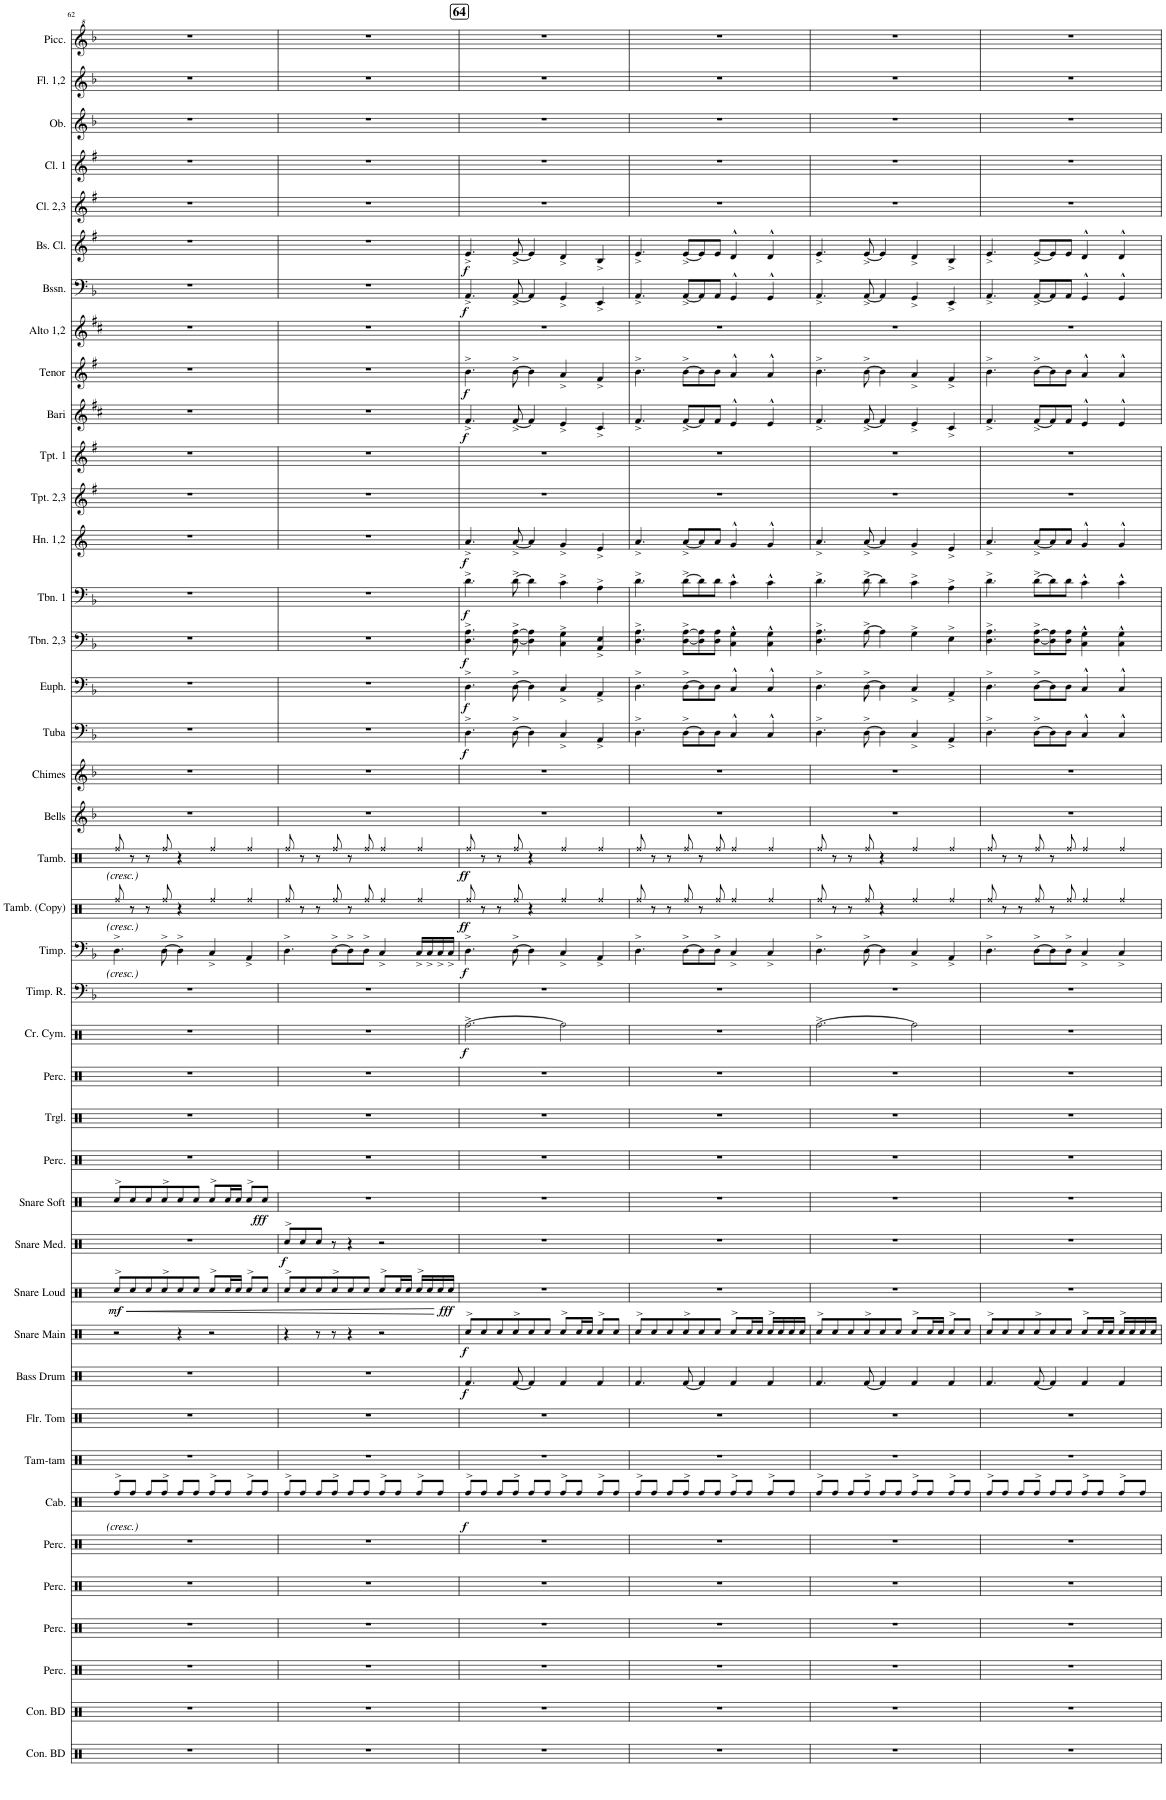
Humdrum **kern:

**kern	**kern	**kern	**kern	**kern	**kern	**kern	**dynam	**kern	**kern	**kern	**dynam	**kern	**dynam	**kern	**dynam	**kern	**dynam	**kern	**dynam	**kern	**kern	**kern	**kern	**dynam	**kern	**kern	**dynam	**kern	**dynam	**kern	**dynam	**kern	**kern	**kern	**dynam	**kern	**dynam	**kern	**dynam	**kern	**dynam	**kern	**dynam	**kern	**kern	**kern	**dynam	**kern	**dynam	**kern	**kern	**dynam	**kern	**dynam	**kern	**kern	**kern	**kern	**kern
*part41	*part40	*part39	*part38	*part37	*part36	*part35	*part35	*part34	*part33	*part32	*part32	*part31	*part31	*part30	*part30	*part29	*part29	*part28	*part28	*part27	*part26	*part25	*part24	*part24	*part23	*part22	*part22	*part21	*part21	*part20	*part20	*part19	*part18	*part17	*part17	*part16	*part16	*part15	*part15	*part14	*part14	*part13	*part13	*part12	*part11	*part10	*part10	*part9	*part9	*part8	*part7	*part7	*part6	*part6	*part5	*part4	*part3	*part2	*part1
*staff41	*staff40	*staff39	*staff38	*staff37	*staff36	*staff35	*staff35	*staff34	*staff33	*staff32	*staff32	*staff31	*staff31	*staff30	*staff30	*staff29	*staff29	*staff28	*staff28	*staff27	*staff26	*staff25	*staff24	*staff24	*staff23	*staff22	*staff22	*staff21	*staff21	*staff20	*staff20	*staff19	*staff18	*staff17	*staff17	*staff16	*staff16	*staff15	*staff15	*staff14	*staff14	*staff13	*staff13	*staff12	*staff11	*staff10	*staff10	*staff9	*staff9	*staff8	*staff7	*staff7	*staff6	*staff6	*staff5	*staff4	*staff3	*staff2	*staff1
*I"Concert Bass Drum	*I"Concert Bass Drum	*I"Percussion	*I"Percussion	*I"Percussion	*I"Percussion	*I"Cabasa	*	*I"Large Tam-tam	*I"Deep Floor Tom	*I"Bass Drum	*	*I"Snare Main	*	*I"Snare Loud	*	*I"Snare Medium	*	*I"Snare Soft	*	*I"Snare Drum Bass Drum	*I"Triangle	*I"Percussion	*I"Crash Cymbal	*	*I"Timpani Rolls	*I"Timpani	*	*I"Tambourine (Copy)	*	*I"Tambourine	*	*I"Bells	*I"Chimes	*I"Tuba	*	*I"Euphonium	*	*I"2nd &amp; 3rd Trombones	*	*I"1st Trombone	*	*I"1st &amp; 2nd Horns in F	*	*I"2nd &amp; 3rd Bb Trumpets	*I"1st Bb Trumpet	*I"Eb Baritone Saxophone	*	*I"Bb Tenor Saxophone	*	*I"1st &amp; 2nd Eb Alto Saxophones	*I"Bassoon	*	*I"Bb Bass Clarinet	*	*I"2nd &amp; 3rd Bb Clarinets	*I"1st Bb Clarinet	*I"Oboe	*I"1st &amp; 2nd Flutes	*I"Piccolo
*I'Con. BD	*I'Con. BD	*I'Perc.	*I'Perc.	*I'Perc.	*I'Perc.	*I'Cab.	*	*I'Tam-tam	*I'Flr. Tom	*I'Bass Drum	*	*I'Snare Main	*	*I'Snare Loud	*	*I'Snare Med.	*	*I'Snare Soft	*	*	*I'Trgl.	*I'Perc.	*I'Cr. Cym.	*	*I'Timp. R.	*I'Timp.	*	*I'Tamb. (Copy)	*	*I'Tamb.	*	*I'Bells	*I'Chimes	*I'Tuba	*	*I'Euph.	*	*I'Tbn. 2,3	*	*I'Tbn. 1	*	*I'Hn. 1,2	*	*I'Tpt. 2,3	*I'Tpt. 1	*I'Bari	*	*I'Tenor	*	*I'Alto 1,2	*I'Bssn.	*	*I'Bs. Cl.	*	*I'Cl. 2,3	*I'Cl. 1	*I'Ob.	*I'Fl. 1,2	*I'Picc.
!!LO:PB:g=z
*clefX	*clefX	*clefX	*clefX	*clefX	*clefX	*clefX	*	*clefX	*clefX	*clefX	*	*clefX	*	*clefX	*	*clefX	*	*clefX	*	*clefX	*clefX	*clefX	*clefX	*	*clefF4	*clefF4	*	*clefX	*	*clefX	*	*clefG2	*clefG2	*clefF4	*	*clefF4	*	*clefF4	*	*clefF4	*	*clefG2	*	*clefG2	*clefG2	*clefG2	*	*clefG2	*	*clefG2	*clefF4	*	*clefG2	*	*clefG2	*clefG2	*clefG2	*clefG2	*clefG^2
*	*	*	*	*	*	*	*	*	*	*	*	*	*	*	*	*	*	*	*	*	*	*	*	*	*	*	*	*	*	*	*	*Trd-14c-24	*	*	*	*	*	*	*	*	*	*Trd4c7	*	*Trd1c2	*Trd1c2	*Trd12c21	*	*Trd8c14	*	*Trd5c9	*	*	*Trd8c14	*	*Trd1c2	*Trd1c2	*	*	*Trd-7c-12
*k[]	*k[]	*k[]	*k[]	*k[]	*k[]	*k[]	*	*k[]	*k[]	*k[]	*	*k[]	*	*k[]	*	*k[]	*	*k[]	*	*k[]	*k[]	*k[]	*k[]	*	*k[b-]	*k[b-]	*	*k[]	*	*k[]	*	*k[b-]	*k[b-]	*k[b-]	*	*k[b-]	*	*k[b-]	*	*k[b-]	*	*k[]	*	*k[f#]	*k[f#]	*k[f#c#]	*	*k[f#]	*	*k[f#c#]	*k[b-]	*	*k[f#]	*	*k[f#]	*k[f#]	*k[b-]	*k[b-]	*k[b-]
*M5/4	*M5/4	*M5/4	*M5/4	*M5/4	*M5/4	*M5/4	*	*M5/4	*M5/4	*M5/4	*	*M5/4	*	*M5/4	*	*M5/4	*	*M5/4	*	*M5/4	*M5/4	*M5/4	*M5/4	*	*M5/4	*M5/4	*	*M5/4	*	*M5/4	*	*M5/4	*M5/4	*M5/4	*	*M5/4	*	*M5/4	*	*M5/4	*	*M5/4	*	*M5/4	*M5/4	*M5/4	*	*M5/4	*	*M5/4	*M5/4	*	*M5/4	*	*M5/4	*M5/4	*M5/4	*M5/4	*M5/4
=62	=62	=62	=62	=62	=62	=62	=62	=62	=62	=62	=62	=62	=62	=62	=62	=62	=62	=62	=62	=62	=62	=62	=62	=62	=62	=62	=62	=62	=62	=62	=62	=62	=62	=62	=62	=62	=62	=62	=62	=62	=62	=62	=62	=62	=62	=62	=62	=62	=62	=62	=62	=62	=62	=62	=62	=62	=62	=62	=62
!	!	!	!	!	!	!	!	!	!	!	!	!	!	!	!LO:HP:b	!	!	!	!	!	!	!	!	!	!	!	!	!	!	!	!	!	!	!	!	!	!	!	!	!	!	!	!	!	!	!	!	!	!	!	!	!	!	!	!	!	!	!	!
!	!	!	!	!	!	!	!	!	!	!	!	!	!	!	!LO:DY:n=1:b	!	!	!	!	!	!	!	!	!	!	!	!	!	!	!	!	!	!	!	!	!	!	!	!	!	!	!	!	!	!	!	!	!	!	!	!	!	!	!	!	!	!	!	!
4%5r	4%5r	4%5r	4%5r	4%5r	4%5r	8Rff^>/L	.	4%5r	4%5r	4%5r	.	2r	.	8Rcc^>/L	< mf	4%5r	.	8Rcc^>/L	.	4%5r	4%5r	4%5r	4%5r	.	4%5r	4.D^\	.	8Rff/	.	8Rff/	.	4%5r	4%5r	4%5r	.	4%5r	.	4%5r	.	4%5r	.	4%5r	.	4%5r	4%5r	4%5r	.	4%5r	.	4%5r	4%5r	.	4%5r	.	4%5r	4%5r	4%5r	4%5r	4%5r
.	.	.	.	.	.	8Rff/J	.	.	.	.	.	.	.	8Rcc/	.	.	.	8Rcc/	.	.	.	.	.	.	.	.	.	8r	.	8r	.	.	.	.	.	.	.	.	.	.	.	.	.	.	.	.	.	.	.	.	.	.	.	.	.	.	.	.	.
.	.	.	.	.	.	8Rff/L	.	.	.	.	.	.	.	8Rcc/	.	.	.	8Rcc/	.	.	.	.	.	.	.	.	.	8r	.	8r	.	.	.	.	.	.	.	.	.	.	.	.	.	.	.	.	.	.	.	.	.	.	.	.	.	.	.	.	.
.	.	.	.	.	.	8Rff^>/J	.	.	.	.	.	.	.	8Rcc^>/	.	.	.	8Rcc^>/	.	.	.	.	.	.	.	[8D^\	.	8Rff/	.	8Rff/	.	.	.	.	.	.	.	.	.	.	.	.	.	.	.	.	.	.	.	.	.	.	.	.	.	.	.	.	.
.	.	.	.	.	.	8Rff/L	.	.	.	.	.	4r	.	8Rcc/	.	.	.	8Rcc/	.	.	.	.	.	.	.	4D^\]	.	4r	.	4r	.	.	.	.	.	.	.	.	.	.	.	.	.	.	.	.	.	.	.	.	.	.	.	.	.	.	.	.	.
.	.	.	.	.	.	8Rff/J	.	.	.	.	.	.	.	8Rcc/J	.	.	.	8Rcc/J	.	.	.	.	.	.	.	.	.	.	.	.	.	.	.	.	.	.	.	.	.	.	.	.	.	.	.	.	.	.	.	.	.	.	.	.	.	.	.	.	.
.	.	.	.	.	.	8Rff^>/L	.	.	.	.	.	2r	.	8Rcc^>/L	.	.	.	8Rcc^>/L	.	.	.	.	.	.	.	4C^/	.	4Rff/	.	4Rff/	.	.	.	.	.	.	.	.	.	.	.	.	.	.	.	.	.	.	.	.	.	.	.	.	.	.	.	.	.
.	.	.	.	.	.	8Rff/J	.	.	.	.	.	.	.	16Rcc/L	.	.	.	16Rcc/L	.	.	.	.	.	.	.	.	.	.	.	.	.	.	.	.	.	.	.	.	.	.	.	.	.	.	.	.	.	.	.	.	.	.	.	.	.	.	.	.	.
.	.	.	.	.	.	.	.	.	.	.	.	.	.	16Rcc/JJ	.	.	.	16Rcc/JJ	.	.	.	.	.	.	.	.	.	.	.	.	.	.	.	.	.	.	.	.	.	.	.	.	.	.	.	.	.	.	.	.	.	.	.	.	.	.	.	.	.
.	.	.	.	.	.	8Rff^>/L	.	.	.	.	.	.	.	8Rcc^>/L	.	.	.	8Rcc^>/L	.	.	.	.	.	.	.	4AA^/	.	4Rff/	.	4Rff/	.	.	.	.	.	.	.	.	.	.	.	.	.	.	.	.	.	.	.	.	.	.	.	.	.	.	.	.	.
!	!	!	!	!	!	!	!	!	!	!	!	!	!	!	!	!	!	!	!LO:DY:b	!	!	!	!	!	!	!	!	!	!	!	!	!	!	!	!	!	!	!	!	!	!	!	!	!	!	!	!	!	!	!	!	!	!	!	!	!	!	!	!
.	.	.	.	.	.	8Rff/J	.	.	.	.	.	.	.	8Rcc/J	.	.	.	8Rcc/J	fff	.	.	.	.	.	.	.	.	.	.	.	.	.	.	.	.	.	.	.	.	.	.	.	.	.	.	.	.	.	.	.	.	.	.	.	.	.	.	.	.
=63	=63	=63	=63	=63	=63	=63	=63	=63	=63	=63	=63	=63	=63	=63	=63	=63	=63	=63	=63	=63	=63	=63	=63	=63	=63	=63	=63	=63	=63	=63	=63	=63	=63	=63	=63	=63	=63	=63	=63	=63	=63	=63	=63	=63	=63	=63	=63	=63	=63	=63	=63	=63	=63	=63	=63	=63	=63	=63	=63
!	!	!	!	!	!	!	!	!	!	!	!	!	!	!	!	!	!LO:DY:b	!	!	!	!	!	!	!	!	!	!	!	!	!	!	!	!	!	!	!	!	!	!	!	!	!	!	!	!	!	!	!	!	!	!	!	!	!	!	!	!	!	!
4%5r	4%5r	4%5r	4%5r	4%5r	4%5r	8Rff^>/L	.	4%5r	4%5r	4%5r	.	4r	.	8Rcc^>/L	.	8Rcc^>/L	f	4%5r	.	4%5r	4%5r	4%5r	4%5r	.	4%5r	4.D^\	.	8Rff/	.	8Rff/	.	4%5r	4%5r	4%5r	.	4%5r	.	4%5r	.	4%5r	.	4%5r	.	4%5r	4%5r	4%5r	.	4%5r	.	4%5r	4%5r	.	4%5r	.	4%5r	4%5r	4%5r	4%5r	4%5r
.	.	.	.	.	.	8Rff/J	.	.	.	.	.	.	.	8Rcc/	.	8Rcc/	.	.	.	.	.	.	.	.	.	.	.	8r	.	8r	.	.	.	.	.	.	.	.	.	.	.	.	.	.	.	.	.	.	.	.	.	.	.	.	.	.	.	.	.
.	.	.	.	.	.	8Rff/L	.	.	.	.	.	8r	.	8Rcc/	.	8Rcc/J	.	.	.	.	.	.	.	.	.	.	.	8r	.	8r	.	.	.	.	.	.	.	.	.	.	.	.	.	.	.	.	.	.	.	.	.	.	.	.	.	.	.	.	.
.	.	.	.	.	.	8Rff^>/J	.	.	.	.	.	8r	.	8Rcc^>/	.	8r	.	.	.	.	.	.	.	.	.	[8D^\L	.	8Rff/	.	8Rff/	.	.	.	.	.	.	.	.	.	.	.	.	.	.	.	.	.	.	.	.	.	.	.	.	.	.	.	.	.
.	.	.	.	.	.	8Rff/L	.	.	.	.	.	4r	.	8Rcc/	.	4r	.	.	.	.	.	.	.	.	.	8D^\]	.	8r	.	8r	.	.	.	.	.	.	.	.	.	.	.	.	.	.	.	.	.	.	.	.	.	.	.	.	.	.	.	.	.
.	.	.	.	.	.	8Rff/J	.	.	.	.	.	.	.	8Rcc/J	.	.	.	.	.	.	.	.	.	.	.	8D^\J	.	8Rff/	.	8Rff/	.	.	.	.	.	.	.	.	.	.	.	.	.	.	.	.	.	.	.	.	.	.	.	.	.	.	.	.	.
.	.	.	.	.	.	8Rff^>/L	.	.	.	.	.	2r	.	8Rcc^>/L	.	2r	.	.	.	.	.	.	.	.	.	4C^/	.	4Rff/	.	4Rff/	.	.	.	.	.	.	.	.	.	.	.	.	.	.	.	.	.	.	.	.	.	.	.	.	.	.	.	.	.
.	.	.	.	.	.	8Rff/J	.	.	.	.	.	.	.	16Rcc/L	.	.	.	.	.	.	.	.	.	.	.	.	.	.	.	.	.	.	.	.	.	.	.	.	.	.	.	.	.	.	.	.	.	.	.	.	.	.	.	.	.	.	.	.	.
.	.	.	.	.	.	.	.	.	.	.	.	.	.	16Rcc/JJ	.	.	.	.	.	.	.	.	.	.	.	.	.	.	.	.	.	.	.	.	.	.	.	.	.	.	.	.	.	.	.	.	.	.	.	.	.	.	.	.	.	.	.	.	.
.	.	.	.	.	.	8Rff^>/L	.	.	.	.	.	.	.	16Rcc^>/LL	.	.	.	.	.	.	.	.	.	.	.	16C^/LL	.	4Rff/	.	4Rff/	.	.	.	.	.	.	.	.	.	.	.	.	.	.	.	.	.	.	.	.	.	.	.	.	.	.	.	.	.
.	.	.	.	.	.	.	.	.	.	.	.	.	.	16Rcc/	.	.	.	.	.	.	.	.	.	.	.	16C^/	.	.	.	.	.	.	.	.	.	.	.	.	.	.	.	.	.	.	.	.	.	.	.	.	.	.	.	.	.	.	.	.	.
.	.	.	.	.	.	8Rff/J	.	.	.	.	.	.	.	16Rcc/	.	.	.	.	.	.	.	.	.	.	.	16C^/	.	.	.	.	.	.	.	.	.	.	.	.	.	.	.	.	.	.	.	.	.	.	.	.	.	.	.	.	.	.	.	.	.
!	!	!	!	!	!	!	!	!	!	!	!	!	!	!	!LO:DY:n=1:b	!	!	!	!	!	!	!	!	!	!	!	!	!	!	!	!	!	!	!	!	!	!	!	!	!	!	!	!	!	!	!	!	!	!	!	!	!	!	!	!	!	!	!	!
.	.	.	.	.	.	.	.	.	.	.	.	.	.	16Rcc/JJ	[ fff	.	.	.	.	.	.	.	.	.	.	16C^/JJ	.	.	.	.	.	.	.	.	.	.	.	.	.	.	.	.	.	.	.	.	.	.	.	.	.	.	.	.	.	.	.	.	.
!!LO:REH:place=s1:a:B:cj:fs=14:t=64
=64	=64	=64	=64	=64	=64	=64	=64	=64	=64	=64	=64	=64	=64	=64	=64	=64	=64	=64	=64	=64	=64	=64	=64	=64	=64	=64	=64	=64	=64	=64	=64	=64	=64	=64	=64	=64	=64	=64	=64	=64	=64	=64	=64	=64	=64	=64	=64	=64	=64	=64	=64	=64	=64	=64	=64	=64	=64	=64	=64
!	!	!	!	!	!	!	!LO:DY:b	!	!	!	!LO:DY:b	!	!LO:DY:b	!	!	!	!	!	!	!	!	!	!	!LO:DY:b	!	!	!LO:DY:b	!	!LO:DY:b	!	!LO:DY:b	!	!	!	!LO:DY:b	!	!LO:DY:b	!	!LO:DY:b	!	!LO:DY:b	!	!LO:DY:b	!	!	!	!LO:DY:b	!	!LO:DY:b	!	!	!LO:DY:b	!	!LO:DY:b	!	!	!	!	!
4%5r	4%5r	4%5r	4%5r	4%5r	4%5r	8Rff^>/L	f	4%5r	4%5r	4.Rf/	f	8Rcc^>/L	f	4%5r	.	4%5r	.	4%5r	.	4%5r	4%5r	4%5r	[2.Rff^\	f	4%5r	4.D^\	f	8Rff/	ff	8Rff/	ff	4%5r	4%5r	4.D^\	f	4.D^\	f	4.D\^ 4.A\^	f	4.d^\	f	4.a^/	f	4%5r	4%5r	4.f#^/	f	4.b^\	f	4%5r	4.AA^/	f	4.e^/	f	4%5r	4%5r	4%5r	4%5r	4%5r
.	.	.	.	.	.	8Rff/J	.	.	.	.	.	8Rcc/	.	.	.	.	.	.	.	.	.	.	.	.	.	.	.	8r	.	8r	.	.	.	.	.	.	.	.	.	.	.	.	.	.	.	.	.	.	.	.	.	.	.	.	.	.	.	.	.
.	.	.	.	.	.	8Rff/L	.	.	.	.	.	8Rcc/	.	.	.	.	.	.	.	.	.	.	.	.	.	.	.	8r	.	8r	.	.	.	.	.	.	.	.	.	.	.	.	.	.	.	.	.	.	.	.	.	.	.	.	.	.	.	.	.
.	.	.	.	.	.	8Rff^>/J	.	.	.	[8Rf/	.	8Rcc^>/	.	.	.	.	.	.	.	.	.	.	.	.	.	[8D^\	.	8Rff/	.	8Rff/	.	.	.	[8D^\	.	[8D^\	.	[8D\^ [8A\^	.	[8d^\	.	[8a^/	.	.	.	[8f#^/	.	[8b^\	.	.	[8AA^/	.	[8e^/	.	.	.	.	.	.
.	.	.	.	.	.	8Rff/L	.	.	.	4Rf/]	.	8Rcc/	.	.	.	.	.	.	.	.	.	.	.	.	.	4D\]	.	4r	.	4r	.	.	.	4D\]	.	4D\]	.	4D\] 4A\]	.	4d\]	.	4a/]	.	.	.	4f#/]	.	4b\]	.	.	4AA/]	.	4e/]	.	.	.	.	.	.
.	.	.	.	.	.	8Rff/J	.	.	.	.	.	8Rcc/J	.	.	.	.	.	.	.	.	.	.	.	.	.	.	.	.	.	.	.	.	.	.	.	.	.	.	.	.	.	.	.	.	.	.	.	.	.	.	.	.	.	.	.	.	.	.	.
.	.	.	.	.	.	8Rff^>/L	.	.	.	4Rf/	.	8Rcc^>/L	.	.	.	.	.	.	.	.	.	.	2Rff\]	.	.	4C^/	.	4Rff/	.	4Rff/	.	.	.	4C^/	.	4C^/	.	4C\^ 4G\^	.	4c^\	.	4g^/	.	.	.	4e^/	.	4a^/	.	.	4GG^/	.	4d^/	.	.	.	.	.	.
.	.	.	.	.	.	8Rff/J	.	.	.	.	.	16Rcc/L	.	.	.	.	.	.	.	.	.	.	.	.	.	.	.	.	.	.	.	.	.	.	.	.	.	.	.	.	.	.	.	.	.	.	.	.	.	.	.	.	.	.	.	.	.	.	.
.	.	.	.	.	.	.	.	.	.	.	.	16Rcc/JJ	.	.	.	.	.	.	.	.	.	.	.	.	.	.	.	.	.	.	.	.	.	.	.	.	.	.	.	.	.	.	.	.	.	.	.	.	.	.	.	.	.	.	.	.	.	.	.
.	.	.	.	.	.	8Rff^>/L	.	.	.	4Rf/	.	8Rcc^>/L	.	.	.	.	.	.	.	.	.	.	.	.	.	4AA^/	.	4Rff/	.	4Rff/	.	.	.	4AA^/	.	4AA^/	.	4AA/^ 4E/^	.	4A^\	.	4e^/	.	.	.	4c#^/	.	4f#^/	.	.	4EE^/	.	4B^/	.	.	.	.	.	.
.	.	.	.	.	.	8Rff/J	.	.	.	.	.	8Rcc/J	.	.	.	.	.	.	.	.	.	.	.	.	.	.	.	.	.	.	.	.	.	.	.	.	.	.	.	.	.	.	.	.	.	.	.	.	.	.	.	.	.	.	.	.	.	.	.
=65	=65	=65	=65	=65	=65	=65	=65	=65	=65	=65	=65	=65	=65	=65	=65	=65	=65	=65	=65	=65	=65	=65	=65	=65	=65	=65	=65	=65	=65	=65	=65	=65	=65	=65	=65	=65	=65	=65	=65	=65	=65	=65	=65	=65	=65	=65	=65	=65	=65	=65	=65	=65	=65	=65	=65	=65	=65	=65	=65
4%5r	4%5r	4%5r	4%5r	4%5r	4%5r	8Rff^>/L	.	4%5r	4%5r	4.Rf/	.	8Rcc^>/L	.	4%5r	.	4%5r	.	4%5r	.	4%5r	4%5r	4%5r	4%5r	.	4%5r	4.D^\	.	8Rff/	.	8Rff/	.	4%5r	4%5r	4.D^\	.	4.D^\	.	4.D\^ 4.A\^	.	4.d^\	.	4.a^/	.	4%5r	4%5r	4.f#^/	.	4.b^\	.	4%5r	4.AA^/	.	4.e^/	.	4%5r	4%5r	4%5r	4%5r	4%5r
.	.	.	.	.	.	8Rff/J	.	.	.	.	.	8Rcc/	.	.	.	.	.	.	.	.	.	.	.	.	.	.	.	8r	.	8r	.	.	.	.	.	.	.	.	.	.	.	.	.	.	.	.	.	.	.	.	.	.	.	.	.	.	.	.	.
.	.	.	.	.	.	8Rff/L	.	.	.	.	.	8Rcc/	.	.	.	.	.	.	.	.	.	.	.	.	.	.	.	8r	.	8r	.	.	.	.	.	.	.	.	.	.	.	.	.	.	.	.	.	.	.	.	.	.	.	.	.	.	.	.	.
.	.	.	.	.	.	8Rff^>/J	.	.	.	[8Rf/	.	8Rcc^>/	.	.	.	.	.	.	.	.	.	.	.	.	.	[8D^\L	.	8Rff/	.	8Rff/	.	.	.	[8D^\L	.	[8D^\L	.	[8D\^ [8A\^L	.	[8d^\L	.	[8a^/L	.	.	.	[8f#^/L	.	[8b^\L	.	.	[8AA^/L	.	[8e^/L	.	.	.	.	.	.
.	.	.	.	.	.	8Rff/L	.	.	.	4Rf/]	.	8Rcc/	.	.	.	.	.	.	.	.	.	.	.	.	.	8D\]	.	8r	.	8r	.	.	.	8D\]	.	8D\]	.	8D\] 8A\]	.	8d\]	.	8a/]	.	.	.	8f#/]	.	8b\]	.	.	8AA/]	.	8e/]	.	.	.	.	.	.
.	.	.	.	.	.	8Rff/J	.	.	.	.	.	8Rcc/J	.	.	.	.	.	.	.	.	.	.	.	.	.	8D^\J	.	8Rff/	.	8Rff/	.	.	.	8D\J	.	8D\J	.	8D\ 8A\J	.	8d\J	.	8a/J	.	.	.	8f#/J	.	8b\J	.	.	8AA/J	.	8e/J	.	.	.	.	.	.
.	.	.	.	.	.	8Rff^>/L	.	.	.	4Rf/	.	8Rcc^>/L	.	.	.	.	.	.	.	.	.	.	.	.	.	4C^/	.	4Rff/	.	4Rff/	.	.	.	4C^^/	.	4C^^/	.	4C\^^ 4G\^^	.	4c^^\	.	4g^^/	.	.	.	4e^^/	.	4a^^/	.	.	4GG^^/	.	4d^^/	.	.	.	.	.	.
.	.	.	.	.	.	8Rff/J	.	.	.	.	.	16Rcc/L	.	.	.	.	.	.	.	.	.	.	.	.	.	.	.	.	.	.	.	.	.	.	.	.	.	.	.	.	.	.	.	.	.	.	.	.	.	.	.	.	.	.	.	.	.	.	.
.	.	.	.	.	.	.	.	.	.	.	.	16Rcc/JJ	.	.	.	.	.	.	.	.	.	.	.	.	.	.	.	.	.	.	.	.	.	.	.	.	.	.	.	.	.	.	.	.	.	.	.	.	.	.	.	.	.	.	.	.	.	.	.
.	.	.	.	.	.	8Rff^>/L	.	.	.	4Rf/	.	16Rcc^>/LL	.	.	.	.	.	.	.	.	.	.	.	.	.	4C^/	.	4Rff/	.	4Rff/	.	.	.	4C^^/	.	4C^^/	.	4C\^^ 4G\^^	.	4c^^\	.	4g^^/	.	.	.	4e^^/	.	4a^^/	.	.	4GG^^/	.	4d^^/	.	.	.	.	.	.
.	.	.	.	.	.	.	.	.	.	.	.	16Rcc/	.	.	.	.	.	.	.	.	.	.	.	.	.	.	.	.	.	.	.	.	.	.	.	.	.	.	.	.	.	.	.	.	.	.	.	.	.	.	.	.	.	.	.	.	.	.	.
.	.	.	.	.	.	8Rff/J	.	.	.	.	.	16Rcc/	.	.	.	.	.	.	.	.	.	.	.	.	.	.	.	.	.	.	.	.	.	.	.	.	.	.	.	.	.	.	.	.	.	.	.	.	.	.	.	.	.	.	.	.	.	.	.
.	.	.	.	.	.	.	.	.	.	.	.	16Rcc/JJ	.	.	.	.	.	.	.	.	.	.	.	.	.	.	.	.	.	.	.	.	.	.	.	.	.	.	.	.	.	.	.	.	.	.	.	.	.	.	.	.	.	.	.	.	.	.	.
=66	=66	=66	=66	=66	=66	=66	=66	=66	=66	=66	=66	=66	=66	=66	=66	=66	=66	=66	=66	=66	=66	=66	=66	=66	=66	=66	=66	=66	=66	=66	=66	=66	=66	=66	=66	=66	=66	=66	=66	=66	=66	=66	=66	=66	=66	=66	=66	=66	=66	=66	=66	=66	=66	=66	=66	=66	=66	=66	=66
4%5r	4%5r	4%5r	4%5r	4%5r	4%5r	8Rff^>/L	.	4%5r	4%5r	4.Rf/	.	8Rcc^>/L	.	4%5r	.	4%5r	.	4%5r	.	4%5r	4%5r	4%5r	[2.Rff^\	.	4%5r	4.D^\	.	8Rff/	.	8Rff/	.	4%5r	4%5r	4.D^\	.	4.D^\	.	4.D\^ 4.A\^	.	4.d^\	.	4.a^/	.	4%5r	4%5r	4.f#^/	.	4.b^\	.	4%5r	4.AA^/	.	4.e^/	.	4%5r	4%5r	4%5r	4%5r	4%5r
.	.	.	.	.	.	8Rff/J	.	.	.	.	.	8Rcc/	.	.	.	.	.	.	.	.	.	.	.	.	.	.	.	8r	.	8r	.	.	.	.	.	.	.	.	.	.	.	.	.	.	.	.	.	.	.	.	.	.	.	.	.	.	.	.	.
.	.	.	.	.	.	8Rff/L	.	.	.	.	.	8Rcc/	.	.	.	.	.	.	.	.	.	.	.	.	.	.	.	8r	.	8r	.	.	.	.	.	.	.	.	.	.	.	.	.	.	.	.	.	.	.	.	.	.	.	.	.	.	.	.	.
.	.	.	.	.	.	8Rff^>/J	.	.	.	[8Rf/	.	8Rcc^>/	.	.	.	.	.	.	.	.	.	.	.	.	.	[8D^\	.	8Rff/	.	8Rff/	.	.	.	[8D^\	.	[8D^\	.	[8A^\	.	[8d^\	.	[8a^/	.	.	.	[8f#^/	.	[8b^\	.	.	[8AA^/	.	[8e^/	.	.	.	.	.	.
.	.	.	.	.	.	8Rff/L	.	.	.	4Rf/]	.	8Rcc/	.	.	.	.	.	.	.	.	.	.	.	.	.	4D\]	.	4r	.	4r	.	.	.	4D\]	.	4D\]	.	4A\]	.	4d\]	.	4a/]	.	.	.	4f#/]	.	4b\]	.	.	4AA/]	.	4e/]	.	.	.	.	.	.
.	.	.	.	.	.	8Rff/J	.	.	.	.	.	8Rcc/J	.	.	.	.	.	.	.	.	.	.	.	.	.	.	.	.	.	.	.	.	.	.	.	.	.	.	.	.	.	.	.	.	.	.	.	.	.	.	.	.	.	.	.	.	.	.	.
.	.	.	.	.	.	8Rff^>/L	.	.	.	4Rf/	.	8Rcc^>/L	.	.	.	.	.	.	.	.	.	.	2Rff\]	.	.	4C^/	.	4Rff/	.	4Rff/	.	.	.	4C^/	.	4C^/	.	4G^\	.	4c^\	.	4g^/	.	.	.	4e^/	.	4a^/	.	.	4GG^/	.	4d^/	.	.	.	.	.	.
.	.	.	.	.	.	8Rff/J	.	.	.	.	.	16Rcc/L	.	.	.	.	.	.	.	.	.	.	.	.	.	.	.	.	.	.	.	.	.	.	.	.	.	.	.	.	.	.	.	.	.	.	.	.	.	.	.	.	.	.	.	.	.	.	.
.	.	.	.	.	.	.	.	.	.	.	.	16Rcc/JJ	.	.	.	.	.	.	.	.	.	.	.	.	.	.	.	.	.	.	.	.	.	.	.	.	.	.	.	.	.	.	.	.	.	.	.	.	.	.	.	.	.	.	.	.	.	.	.
.	.	.	.	.	.	8Rff^>/L	.	.	.	4Rf/	.	8Rcc^>/L	.	.	.	.	.	.	.	.	.	.	.	.	.	4AA^/	.	4Rff/	.	4Rff/	.	.	.	4AA^/	.	4AA^/	.	4E^\	.	4A^\	.	4e^/	.	.	.	4c#^/	.	4f#^/	.	.	4EE^/	.	4B^/	.	.	.	.	.	.
.	.	.	.	.	.	8Rff/J	.	.	.	.	.	8Rcc/J	.	.	.	.	.	.	.	.	.	.	.	.	.	.	.	.	.	.	.	.	.	.	.	.	.	.	.	.	.	.	.	.	.	.	.	.	.	.	.	.	.	.	.	.	.	.	.
=67	=67	=67	=67	=67	=67	=67	=67	=67	=67	=67	=67	=67	=67	=67	=67	=67	=67	=67	=67	=67	=67	=67	=67	=67	=67	=67	=67	=67	=67	=67	=67	=67	=67	=67	=67	=67	=67	=67	=67	=67	=67	=67	=67	=67	=67	=67	=67	=67	=67	=67	=67	=67	=67	=67	=67	=67	=67	=67	=67
4%5r	4%5r	4%5r	4%5r	4%5r	4%5r	8Rff^>/L	.	4%5r	4%5r	4.Rf/	.	8Rcc^>/L	.	4%5r	.	4%5r	.	4%5r	.	4%5r	4%5r	4%5r	4%5r	.	4%5r	4.D^\	.	8Rff/	.	8Rff/	.	4%5r	4%5r	4.D^\	.	4.D^\	.	4.D\^ 4.A\^	.	4.d^\	.	4.a^/	.	4%5r	4%5r	4.f#^/	.	4.b^\	.	4%5r	4.AA^/	.	4.e^/	.	4%5r	4%5r	4%5r	4%5r	4%5r
.	.	.	.	.	.	8Rff/J	.	.	.	.	.	8Rcc/	.	.	.	.	.	.	.	.	.	.	.	.	.	.	.	8r	.	8r	.	.	.	.	.	.	.	.	.	.	.	.	.	.	.	.	.	.	.	.	.	.	.	.	.	.	.	.	.
.	.	.	.	.	.	8Rff/L	.	.	.	.	.	8Rcc/	.	.	.	.	.	.	.	.	.	.	.	.	.	.	.	8r	.	8r	.	.	.	.	.	.	.	.	.	.	.	.	.	.	.	.	.	.	.	.	.	.	.	.	.	.	.	.	.
.	.	.	.	.	.	8Rff^>/J	.	.	.	[8Rf/	.	8Rcc^>/	.	.	.	.	.	.	.	.	.	.	.	.	.	[8D^\L	.	8Rff/	.	8Rff/	.	.	.	[8D^\L	.	[8D^\L	.	[8D\^ [8A\^L	.	[8d^\L	.	[8a^/L	.	.	.	[8f#^/L	.	[8b^\L	.	.	[8AA^/L	.	[8e^/L	.	.	.	.	.	.
.	.	.	.	.	.	8Rff/L	.	.	.	4Rf/]	.	8Rcc/	.	.	.	.	.	.	.	.	.	.	.	.	.	8D\]	.	8r	.	8r	.	.	.	8D\]	.	8D\]	.	8D\] 8A\]	.	8d\]	.	8a/]	.	.	.	8f#/]	.	8b\]	.	.	8AA/]	.	8e/]	.	.	.	.	.	.
.	.	.	.	.	.	8Rff/J	.	.	.	.	.	8Rcc/J	.	.	.	.	.	.	.	.	.	.	.	.	.	8D^\J	.	8Rff/	.	8Rff/	.	.	.	8D\J	.	8D\J	.	8D\ 8A\J	.	8d\J	.	8a/J	.	.	.	8f#/J	.	8b\J	.	.	8AA/J	.	8e/J	.	.	.	.	.	.
.	.	.	.	.	.	8Rff^>/L	.	.	.	4Rf/	.	8Rcc^>/L	.	.	.	.	.	.	.	.	.	.	.	.	.	4C^/	.	4Rff/	.	4Rff/	.	.	.	4C^^/	.	4C^^/	.	4C\^^ 4G\^^	.	4c^^\	.	4g^^/	.	.	.	4e^^/	.	4a^^/	.	.	4GG^^/	.	4d^^/	.	.	.	.	.	.
.	.	.	.	.	.	8Rff/J	.	.	.	.	.	16Rcc/L	.	.	.	.	.	.	.	.	.	.	.	.	.	.	.	.	.	.	.	.	.	.	.	.	.	.	.	.	.	.	.	.	.	.	.	.	.	.	.	.	.	.	.	.	.	.	.
.	.	.	.	.	.	.	.	.	.	.	.	16Rcc/JJ	.	.	.	.	.	.	.	.	.	.	.	.	.	.	.	.	.	.	.	.	.	.	.	.	.	.	.	.	.	.	.	.	.	.	.	.	.	.	.	.	.	.	.	.	.	.	.
.	.	.	.	.	.	8Rff^>/L	.	.	.	4Rf/	.	16Rcc^>/LL	.	.	.	.	.	.	.	.	.	.	.	.	.	4C^/	.	4Rff/	.	4Rff/	.	.	.	4C^^/	.	4C^^/	.	4C\^^ 4G\^^	.	4c^^\	.	4g^^/	.	.	.	4e^^/	.	4a^^/	.	.	4GG^^/	.	4d^^/	.	.	.	.	.	.
.	.	.	.	.	.	.	.	.	.	.	.	16Rcc/	.	.	.	.	.	.	.	.	.	.	.	.	.	.	.	.	.	.	.	.	.	.	.	.	.	.	.	.	.	.	.	.	.	.	.	.	.	.	.	.	.	.	.	.	.	.	.
.	.	.	.	.	.	8Rff/J	.	.	.	.	.	16Rcc/	.	.	.	.	.	.	.	.	.	.	.	.	.	.	.	.	.	.	.	.	.	.	.	.	.	.	.	.	.	.	.	.	.	.	.	.	.	.	.	.	.	.	.	.	.	.	.
.	.	.	.	.	.	.	.	.	.	.	.	16Rcc/JJ	.	.	.	.	.	.	.	.	.	.	.	.	.	.	.	.	.	.	.	.	.	.	.	.	.	.	.	.	.	.	.	.	.	.	.	.	.	.	.	.	.	.	.	.	.	.	.
=	=	=	=	=	=	=	=	=	=	=	=	=	=	=	=	=	=	=	=	=	=	=	=	=	=	=	=	=	=	=	=	=	=	=	=	=	=	=	=	=	=	=	=	=	=	=	=	=	=	=	=	=	=	=	=	=	=	=	=
*-	*-	*-	*-	*-	*-	*-	*-	*-	*-	*-	*-	*-	*-	*-	*-	*-	*-	*-	*-	*-	*-	*-	*-	*-	*-	*-	*-	*-	*-	*-	*-	*-	*-	*-	*-	*-	*-	*-	*-	*-	*-	*-	*-	*-	*-	*-	*-	*-	*-	*-	*-	*-	*-	*-	*-	*-	*-	*-	*-
